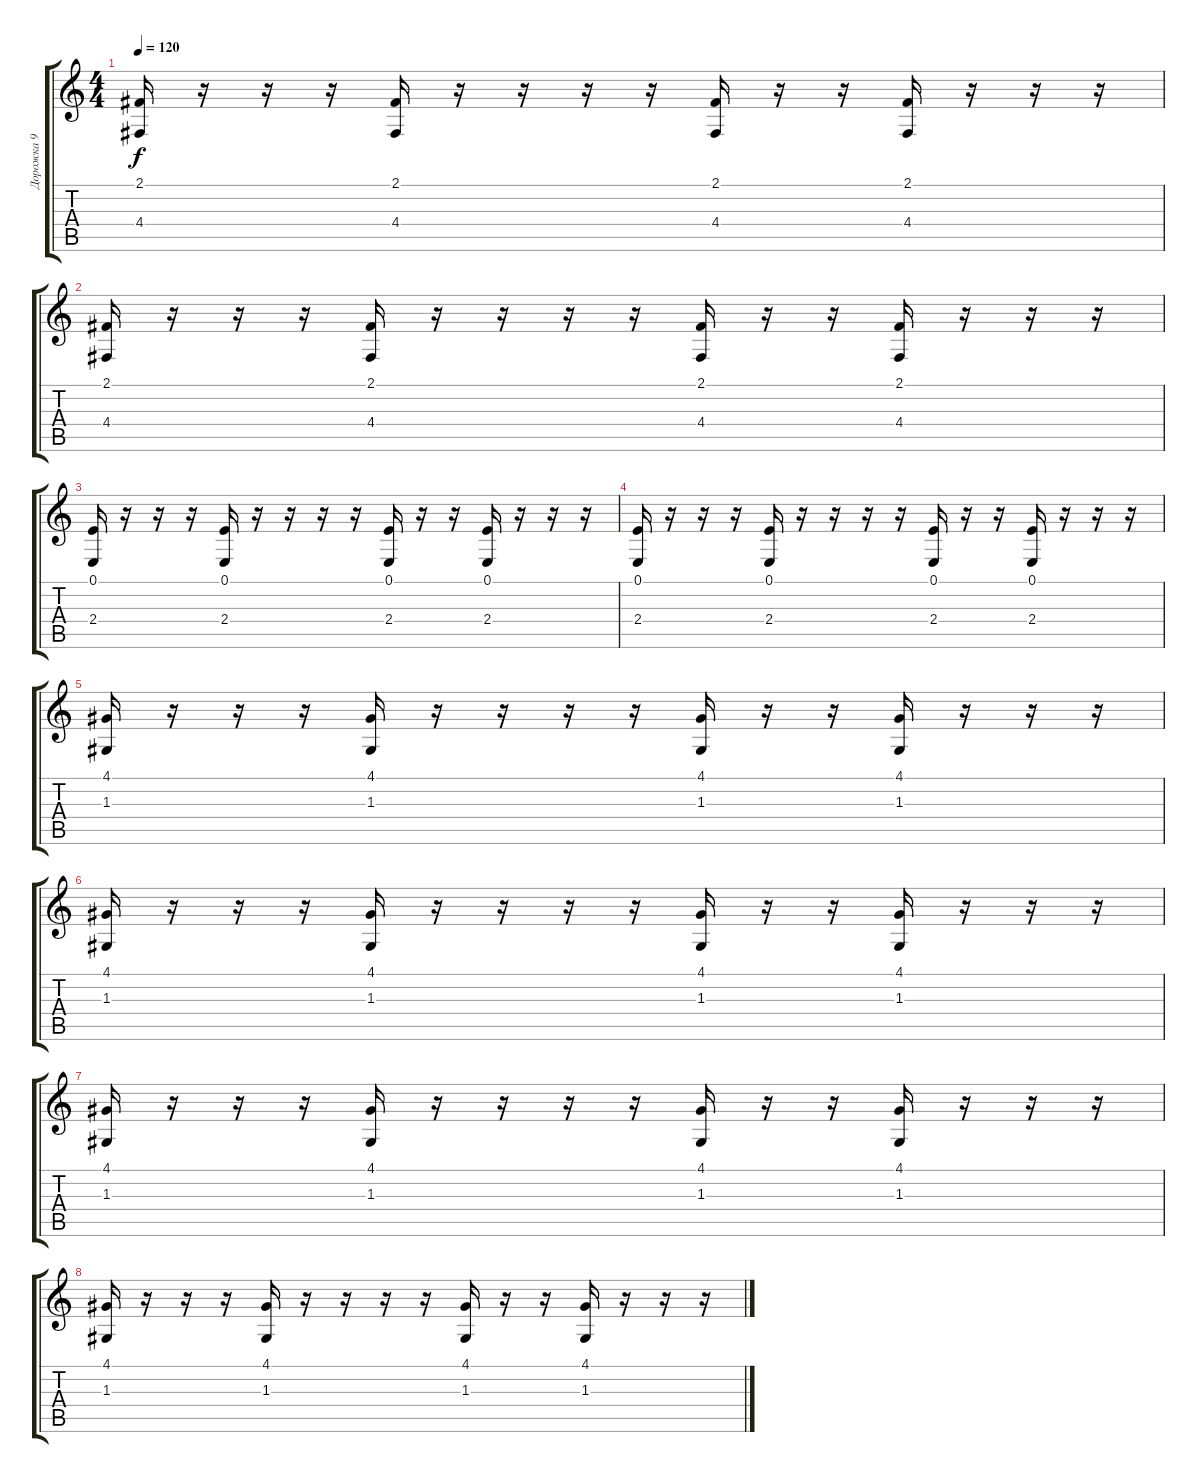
\track ("Дорожка 9" "Дорожка 9") {instrument percussiveorgan}
\staff {score tabs}
\tuning (E4 B3 G3 D3 A2 E2) {hide}
\ts (4 4)
\tempo 120
\clef g2
\ks c
(2.1 4.4).16{dy f} r.16 r.16 r.16 (2.1 4.4).16 r.16 r.16 r.16 r.16 (2.1 4.4).16 r.16 r.16 (2.1 4.4).16 r.16 r.16 r.16 |
(2.1 4.4).16 r.16 r.16 r.16 (2.1 4.4).16 r.16 r.16 r.16 r.16 (2.1 4.4).16 r.16 r.16 (2.1 4.4).16 r.16 r.16 r.16 |
(0.1 2.4).16 r.16 r.16 r.16 (0.1 2.4).16 r.16 r.16 r.16 r.16 (0.1 2.4).16 r.16 r.16 (0.1 2.4).16 r.16 r.16 r.16 |
(0.1 2.4).16 r.16 r.16 r.16 (0.1 2.4).16 r.16 r.16 r.16 r.16 (0.1 2.4).16 r.16 r.16 (0.1 2.4).16 r.16 r.16 r.16 |
(4.1 1.3).16 r.16 r.16 r.16 (4.1 1.3).16 r.16 r.16 r.16 r.16 (4.1 1.3).16 r.16 r.16 (4.1 1.3).16 r.16 r.16 r.16 |
(4.1 1.3).16 r.16 r.16 r.16 (4.1 1.3).16 r.16 r.16 r.16 r.16 (4.1 1.3).16 r.16 r.16 (4.1 1.3).16 r.16 r.16 r.16 |
(4.1 1.3).16 r.16 r.16 r.16 (4.1 1.3).16 r.16 r.16 r.16 r.16 (4.1 1.3).16 r.16 r.16 (4.1 1.3).16 r.16 r.16 r.16 |
(4.1 1.3).16 r.16 r.16 r.16 (4.1 1.3).16 r.16 r.16 r.16 r.16 (4.1 1.3).16 r.16 r.16 (4.1 1.3).16 r.16 r.16 r.16
